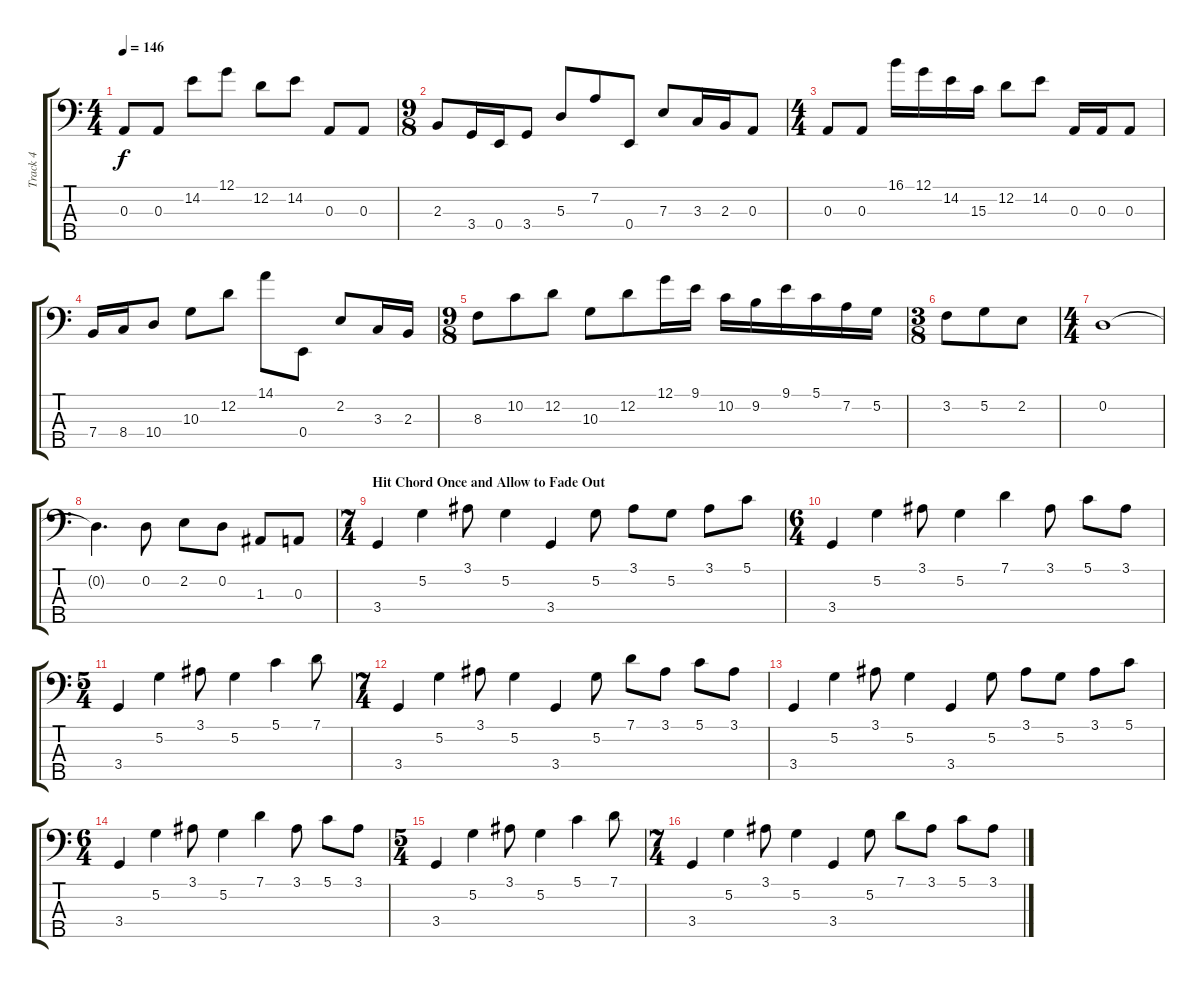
\track ("Track 4" "Track 4") {instrument electricbassfinger}
\staff {score tabs}
\tuning (G2 D2 A1 E1 B0) {hide}
\ts (4 4)
\tempo 146
\clef f4
\ks c
0.3.8{dy f} 0.3.8 14.2.8 12.1.8 12.2.8 14.2.8 0.3.8 0.3.8 |
\ts (9 8)
2.3.8 3.4.16 0.4.16 3.4.8 5.3.8 7.2.8 0.4.8 7.3.8 3.3.16 2.3.16 0.3.8 |
\ts (4 4)
0.3.8 0.3.8 16.1.16 12.1.16 14.2.16 15.3.16 12.2.8 14.2.8 0.3.16 0.3.16 0.3.8 |
7.4.16 8.4.16 10.4.8 10.3.8 12.2.8 14.1.8 0.4.8 2.2.8 3.3.16 2.3.16 |
\ts (9 8)
8.3.8 10.2.8 12.2.8 10.3.8 12.2.8 12.1.16 9.1.16 10.2.16 9.2.16 9.1.16 5.1.16 7.2.16 5.2.16 |
\ts (3 8)
3.2.8 5.2.8 2.2.8 |
\ts (4 4)
0.2.1 |
0.2{t}.4{d} 0.2.8 2.2.8 0.2.8 1.3.8 0.3.8 |
\ts (7 4)
\section ("" "Hit Chord Once and Allow to Fade Out")
3.4.4 5.2.4 3.1.8 5.2.4 3.4.4 5.2.8 3.1.8 5.2.8 3.1.8 5.1.8 |
\ts (6 4)
3.4.4 5.2.4 3.1.8 5.2.4 7.1.4 3.1.8 5.1.8 3.1.8 |
\ts (5 4)
3.4.4 5.2.4 3.1.8 5.2.4 5.1.4 7.1.8 |
\ts (7 4)
3.4.4 5.2.4 3.1.8 5.2.4 3.4.4 5.2.8 7.1.8 3.1.8 5.1.8 3.1.8 |
3.4.4 5.2.4 3.1.8 5.2.4 3.4.4 5.2.8 3.1.8 5.2.8 3.1.8 5.1.8 |
\ts (6 4)
3.4.4 5.2.4 3.1.8 5.2.4 7.1.4 3.1.8 5.1.8 3.1.8 |
\ts (5 4)
3.4.4 5.2.4 3.1.8 5.2.4 5.1.4 7.1.8 |
\ts (7 4)
3.4.4 5.2.4 3.1.8 5.2.4 3.4.4 5.2.8 7.1.8 3.1.8 5.1.8 3.1.8
